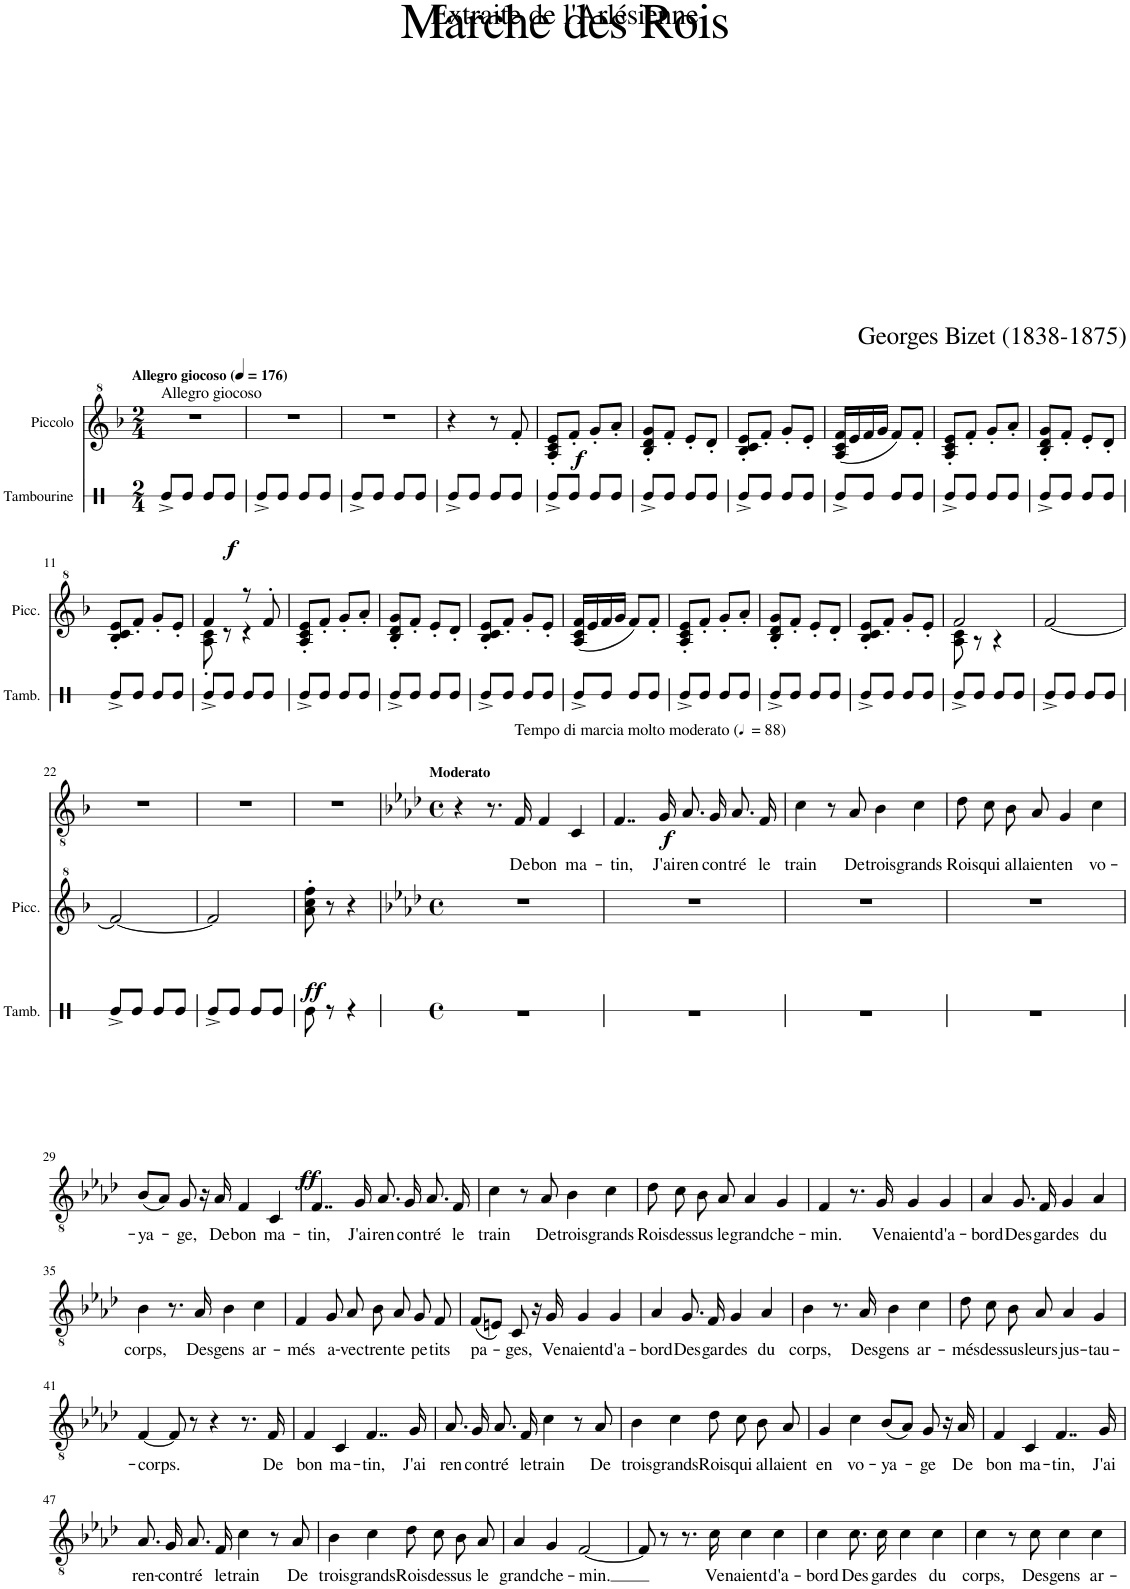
**kern	**dynam	**kern	**dynam	**kern	**text	**dynam
*part3	*part3	*part2	*part2	*part1	*part1	*part1
*staff3	*staff3	*staff2	*staff2	*staff1	*staff1	*staff1
*I"Tambourine	*	*I"Piccolo	*	*I"TENORS	*	*
*I'Tamb.	*	*I'Picc.	*	*	*	*
*stria1	*	*	*	*	*	*
*clefX	*	*clefG^2	*	*clefGv2	*	*
*	*	*Trd-7c-12	*	*	*	*
*k[]	*	*k[b-]	*	*k[b-]	*	*
*M2/4	*	*M2/4	*	*M2/4	*	*
*MM176	*	*MM176	*	*MM176	*	*
=1	=1	=1	=1	=1	=1	=1
!	!	!	!	!LO:TX:a:B:t=Allegro giocoso	!	!
!	!	!LO:TX:a:t=Allegro giocoso	!	!	!	!
!	!LO:DY:b	!	!	!	!	!
8Re^/L	f	2r	.	2r	.	.
8Re/J	.	.	.	.	.	.
8Re/L	.	.	.	.	.	.
8Re/J	.	.	.	.	.	.
=2	=2	=2	=2	=2	=2	=2
8Re^/L	.	2r	.	2r	.	.
8Re/J	.	.	.	.	.	.
8Re/L	.	.	.	.	.	.
8Re/J	.	.	.	.	.	.
=3	=3	=3	=3	=3	=3	=3
8Re^/L	.	2r	.	2r	.	.
8Re/J	.	.	.	.	.	.
8Re/L	.	.	.	.	.	.
8Re/J	.	.	.	.	.	.
=4	=4	=4	=4	=4	=4	=4
8Re^/L	.	4r	.	2r	.	.
8Re/J	.	.	.	.	.	.
8Re/L	.	8r	.	.	.	.
!	!	!	!LO:DY:b	!	!	!
8Re/J	.	8ff'/	f	.	.	.
=5	=5	=5	=5	=5	=5	=5
8Re^/L	.	8a/' 8cc/' 8ee/'L	.	2r	.	.
8Re/J	.	8ff'/J	.	.	.	.
8Re/L	.	8gg'/L	.	.	.	.
8Re/J	.	8aa'/J	.	.	.	.
=6	=6	=6	=6	=6	=6	=6
8Re^/L	.	8b-/' 8dd/' 8gg/'L	.	2r	.	.
8Re/J	.	8ff'/J	.	.	.	.
8Re/L	.	8ee'/L	.	.	.	.
8Re/J	.	8dd'/J	.	.	.	.
=7	=7	=7	=7	=7	=7	=7
8Re^/L	.	8b-/' 8cc/' 8ee/'L	.	2r	.	.
8Re/J	.	8ff'/J	.	.	.	.
8Re/L	.	8gg'/L	.	.	.	.
8Re/J	.	8ee'/J	.	.	.	.
=8	=8	=8	=8	=8	=8	=8
8Re^/L	.	(16a/ 16cc/ 16ff/LL	.	2r	.	.
.	.	16ee/	.	.	.	.
8Re/J	.	16ff/	.	.	.	.
.	.	16gg/JJ	.	.	.	.
8Re/L	.	8ff/L)	.	.	.	.
8Re/J	.	8ff'/J	.	.	.	.
=9	=9	=9	=9	=9	=9	=9
8Re^/L	.	8a/' 8cc/' 8ee/'L	.	2r	.	.
8Re/J	.	8ff'/J	.	.	.	.
8Re/L	.	8gg'/L	.	.	.	.
8Re/J	.	8aa'/J	.	.	.	.
=10	=10	=10	=10	=10	=10	=10
8Re^/L	.	8b-/' 8dd/' 8gg/'L	.	2r	.	.
8Re/J	.	8ff'/J	.	.	.	.
8Re/L	.	8ee'/L	.	.	.	.
8Re/J	.	8dd'/J	.	.	.	.
!!LO:LB:g=z
=11	=11	=11	=11	=11	=11	=11
8Re^/L	.	8b-/' 8cc/' 8ee/'L	.	2r	.	.
8Re/J	.	8ff'/J	.	.	.	.
8Re/L	.	8gg'/L	.	.	.	.
8Re/J	.	8ee'/J	.	.	.	.
=12	=12	=12	=12	=12	=12	=12
*	*	*^	*	*	*	*
8Re^/L	.	4ff/	8a\' 8cc\'	.	2r	.	.
8Re/J	.	.	8r	.	.	.	.
8Re/L	.	8r	4r	.	.	.	.
8Re/J	.	8ff'/	.	.	.	.	.
*	*	*v	*v	*	*	*	*
=13	=13	=13	=13	=13	=13	=13
8Re^/L	.	8a/' 8cc/' 8ee/'L	.	2r	.	.
8Re/J	.	8ff'/J	.	.	.	.
8Re/L	.	8gg'/L	.	.	.	.
8Re/J	.	8aa'/J	.	.	.	.
=14	=14	=14	=14	=14	=14	=14
8Re^/L	.	8b-/' 8dd/' 8gg/'L	.	2r	.	.
8Re/J	.	8ff'/J	.	.	.	.
8Re/L	.	8ee'/L	.	.	.	.
8Re/J	.	8dd'/J	.	.	.	.
=15	=15	=15	=15	=15	=15	=15
8Re^/L	.	8b-/' 8cc/' 8ee/'L	.	2r	.	.
8Re/J	.	8ff'/J	.	.	.	.
8Re/L	.	8gg'/L	.	.	.	.
8Re/J	.	8ee'/J	.	.	.	.
=16	=16	=16	=16	=16	=16	=16
8Re^/L	.	(16a/ 16cc/ 16ff/LL	.	2r	.	.
.	.	16ee/	.	.	.	.
8Re/J	.	16ff/	.	.	.	.
.	.	16gg/JJ	.	.	.	.
8Re/L	.	8ff/L)	.	.	.	.
8Re/J	.	8ff'/J	.	.	.	.
=17	=17	=17	=17	=17	=17	=17
8Re^/L	.	8a/' 8cc/' 8ee/'L	.	2r	.	.
8Re/J	.	8ff'/J	.	.	.	.
8Re/L	.	8gg'/L	.	.	.	.
8Re/J	.	8aa'/J	.	.	.	.
=18	=18	=18	=18	=18	=18	=18
8Re^/L	.	8b-/' 8dd/' 8gg/'L	.	2r	.	.
8Re/J	.	8ff'/J	.	.	.	.
8Re/L	.	8ee'/L	.	.	.	.
8Re/J	.	8dd'/J	.	.	.	.
=19	=19	=19	=19	=19	=19	=19
8Re^/L	.	8b-/' 8cc/' 8ee/'L	.	2r	.	.
8Re/J	.	8ff'/J	.	.	.	.
8Re/L	.	8gg'/L	.	.	.	.
8Re/J	.	8ee'/J	.	.	.	.
=20	=20	=20	=20	=20	=20	=20
*	*	*^	*	*	*	*
8Re^/L	.	2ff/	8a\ 8cc\	.	2r	.	.
8Re/J	.	.	8r	.	.	.	.
8Re/L	.	.	4r	.	.	.	.
8Re/J	.	.	.	.	.	.	.
*	*	*v	*v	*	*	*	*
=21	=21	=21	=21	=21	=21	=21
8Re^/L	.	[2ff/	.	2r	.	.
8Re/J	.	.	.	.	.	.
8Re/L	.	.	.	.	.	.
8Re/J	.	.	.	.	.	.
!!LO:LB:g=z
=22	=22	=22	=22	=22	=22	=22
8Re^/L	.	2ff/_	.	2r	.	.
8Re/J	.	.	.	.	.	.
8Re/L	.	.	.	.	.	.
8Re/J	.	.	.	.	.	.
=23	=23	=23	=23	=23	=23	=23
8Re^/L	.	2ff/]	.	2r	.	.
8Re/J	.	.	.	.	.	.
8Re/L	.	.	.	.	.	.
8Re/J	.	.	.	.	.	.
=24	=24	=24	=24	=24	=24	=24
!	!LO:DY:b	!	!LO:DY:b	!	!	!
8Re\	ff	8aa\' 8ccc\' 8fff\'	ff	2r	.	.
8r	.	8r	.	.	.	.
4r	.	4r	.	.	.	.
=25	=25	=25	=25	=25	=25	=25
*	*	*k[b-e-a-d-]	*	*k[b-e-a-d-]	*	*
*M4/4	*	*M4/4	*	*M4/4	*	*
*met(c)	*	*met(c)	*	*met(c)	*	*
!	!	!	!	!LO:TX:a:B:t=Moderato	!	!
1r	.	1r	.	4r	.	.
.	.	.	.	8.r	.	.
*	*	*	*	*MM88	*	*
!	!	!	!	!LO:TX:a:t=Tempo di marcia molto moderato	!	!
!	!	!	!	!	!LO:LY:b	!LO:DY:b
.	.	.	.	16F/	De	f
!	!	!	!	!	!LO:LY:b	!
.	.	.	.	4F/	bon	.
!	!	!	!	!	!LO:LY:b	!
.	.	.	.	4C/	ma-	.
=26	=26	=26	=26	=26	=26	=26
!	!	!	!	!	!LO:LY:b	!
1r	.	1r	.	4..F/	-tin,	.
!	!	!	!	!	!LO:LY:b	!
.	.	.	.	16G/	J'ai	.
!	!	!	!	!	!LO:LY:b	!
.	.	.	.	8.A-/	ren-	.
!	!	!	!	!	!LO:LY:b	!
.	.	.	.	16G/	-con-	.
!	!	!	!	!	!LO:LY:b	!
.	.	.	.	8.A-/	-tré	.
!	!	!	!	!	!LO:LY:b	!
.	.	.	.	16F/	le	.
=27	=27	=27	=27	=27	=27	=27
!	!	!	!	!	!LO:LY:b	!
1r	.	1r	.	4c\	train	.
.	.	.	.	8r	.	.
!	!	!	!	!	!LO:LY:b	!
.	.	.	.	8A-/	De	.
!	!	!	!	!	!LO:LY:b	!
.	.	.	.	4B-\	trois	.
!	!	!	!	!	!LO:LY:b	!
.	.	.	.	4c\	grands	.
=28	=28	=28	=28	=28	=28	=28
!	!	!	!	!	!LO:LY:b	!
1r	.	1r	.	8d-\	Rois	.
!	!	!	!	!	!LO:LY:b	!
.	.	.	.	8c\	qui	.
!	!	!	!	!	!LO:LY:b	!
.	.	.	.	8B-\	al-	.
!	!	!	!	!	!LO:LY:b	!
.	.	.	.	8A-/	-laient	.
!	!	!	!	!	!LO:LY:b	!
.	.	.	.	4G/	en	.
!	!	!	!	!	!LO:LY:b	!
.	.	.	.	4c\	vo-	.
!!LO:LB:g=z
=29	=29	=29	=29	=29	=29	=29
!	!	!	!	!	!LO:LY:b	!
1r	.	1r	.	(8B-/L	-ya-	.
.	.	.	.	8A-/J)	.	.
!	!	!	!	!	!LO:LY:b	!
.	.	.	.	8G/	-ge,	.
.	.	.	.	16r	.	.
!	!	!	!	!	!LO:LY:b	!
.	.	.	.	16A-/	De	.
!	!	!	!	!	!LO:LY:b	!
.	.	.	.	4F/	bon	.
!	!	!	!	!	!LO:LY:b	!
.	.	.	.	4C/	ma-	.
=30	=30	=30	=30	=30	=30	=30
!	!	!	!	!	!LO:LY:b	!
1r	.	1r	.	4..F/	-tin,	.
!	!	!	!	!	!LO:LY:b	!
.	.	.	.	16G/	J'ai	.
!	!	!	!	!	!LO:LY:b	!
.	.	.	.	8.A-/	ren-	.
!	!	!	!	!	!LO:LY:b	!
.	.	.	.	16G/	-con-	.
!	!	!	!	!	!LO:LY:b	!
.	.	.	.	8.A-/	-tré	.
!	!	!	!	!	!LO:LY:b	!
.	.	.	.	16F/	le	.
=31	=31	=31	=31	=31	=31	=31
!	!	!	!	!	!LO:LY:b	!
1r	.	1r	.	4c\	train	.
.	.	.	.	8r	.	.
!	!	!	!	!	!LO:LY:b	!
.	.	.	.	8A-/	De	.
!	!	!	!	!	!LO:LY:b	!
.	.	.	.	4B-\	trois	.
!	!	!	!	!	!LO:LY:b	!
.	.	.	.	4c\	grands	.
=32	=32	=32	=32	=32	=32	=32
!	!	!	!	!	!LO:LY:b	!
1r	.	1r	.	8d-\	Rois	.
!	!	!	!	!	!LO:LY:b	!
.	.	.	.	8c\	des-	.
!	!	!	!	!	!LO:LY:b	!
.	.	.	.	8B-\	-sus	.
!	!	!	!	!	!LO:LY:b	!
.	.	.	.	8A-/	le	.
!	!	!	!	!	!LO:LY:b	!
.	.	.	.	4A-/	grand	.
!	!	!	!	!	!LO:LY:b	!
.	.	.	.	4G/	che-	.
=33	=33	=33	=33	=33	=33	=33
!	!	!	!	!	!LO:LY:b	!
1r	.	1r	.	4F/	-min.	.
.	.	.	.	8.r	.	.
!	!	!	!	!	!LO:LY:b	!
.	.	.	.	16G/	Ve-	.
!	!	!	!	!	!LO:LY:b	!
.	.	.	.	4G/	-naient	.
!	!	!	!	!	!LO:LY:b	!
.	.	.	.	4G/	d'a-	.
=34	=34	=34	=34	=34	=34	=34
!	!	!	!	!	!LO:LY:b	!
1r	.	1r	.	4A-/	-bord	.
!	!	!	!	!	!LO:LY:b	!
.	.	.	.	8.G/	Des	.
!	!	!	!	!	!LO:LY:b	!
.	.	.	.	16F/	gar-	.
!	!	!	!	!	!LO:LY:b	!
.	.	.	.	4G/	-des	.
!	!	!	!	!	!LO:LY:b	!
.	.	.	.	4A-/	du	.
!!LO:LB:g=z
=35	=35	=35	=35	=35	=35	=35
!	!	!	!	!	!LO:LY:b	!
1r	.	1r	.	4B-\	corps,	.
.	.	.	.	8.r	.	.
!	!	!	!	!	!LO:LY:b	!
.	.	.	.	16A-/	Des	.
!	!	!	!	!	!LO:LY:b	!
.	.	.	.	4B-\	gens	.
!	!	!	!	!	!LO:LY:b	!
.	.	.	.	4c\	ar-	.
=36	=36	=36	=36	=36	=36	=36
!	!	!	!	!	!LO:LY:b	!
1r	.	1r	.	4F/	-més	.
!	!	!	!	!	!LO:LY:b	!
.	.	.	.	8G/	a-	.
!	!	!	!	!	!LO:LY:b	!
.	.	.	.	8A-/	-vec	.
!	!	!	!	!	!LO:LY:b	!
.	.	.	.	8B-\	tren-	.
!	!	!	!	!	!LO:LY:b	!
.	.	.	.	8A-/	-te	.
!	!	!	!	!	!LO:LY:b	!
.	.	.	.	8G/	pe-	.
!	!	!	!	!	!LO:LY:b	!
.	.	.	.	8F/	-tits	.
=37	=37	=37	=37	=37	=37	=37
!	!	!	!	!	!LO:LY:b	!
1r	.	1r	.	(8F/L	pa-	.
.	.	.	.	8En/J)	.	.
!	!	!	!	!	!LO:LY:b	!
.	.	.	.	8C/	-ges,	.
.	.	.	.	16r	.	.
!	!	!	!	!	!LO:LY:b	!
.	.	.	.	16G/	Ve-	.
!	!	!	!	!	!LO:LY:b	!
.	.	.	.	4G/	-naient	.
!	!	!	!	!	!LO:LY:b	!
.	.	.	.	4G/	d'a-	.
=38	=38	=38	=38	=38	=38	=38
!	!	!	!	!	!LO:LY:b	!
1r	.	1r	.	4A-/	-bord	.
!	!	!	!	!	!LO:LY:b	!
.	.	.	.	8.G/	Des	.
!	!	!	!	!	!LO:LY:b	!
.	.	.	.	16F/	gar-	.
!	!	!	!	!	!LO:LY:b	!
.	.	.	.	4G/	-des	.
!	!	!	!	!	!LO:LY:b	!
.	.	.	.	4A-/	du	.
=39	=39	=39	=39	=39	=39	=39
!	!	!	!	!	!LO:LY:b	!
1r	.	1r	.	4B-\	corps,	.
.	.	.	.	8.r	.	.
!	!	!	!	!	!LO:LY:b	!
.	.	.	.	16A-/	Des	.
!	!	!	!	!	!LO:LY:b	!
.	.	.	.	4B-\	gens	.
!	!	!	!	!	!LO:LY:b	!
.	.	.	.	4c\	ar-	.
=40	=40	=40	=40	=40	=40	=40
!	!	!	!	!	!LO:LY:b	!
1r	.	1r	.	8d-\	-més	.
!	!	!	!	!	!LO:LY:b	!
.	.	.	.	8c\	des-	.
!	!	!	!	!	!LO:LY:b	!
.	.	.	.	8B-\	-sus	.
!	!	!	!	!	!LO:LY:b	!
.	.	.	.	8A-/	leurs	.
!	!	!	!	!	!LO:LY:b	!
.	.	.	.	4A-/	jus-	.
!	!	!	!	!	!LO:LY:b	!
.	.	.	.	4G/	-tau-	.
!!LO:LB:g=z
=41	=41	=41	=41	=41	=41	=41
!	!	!	!	!	!LO:LY:b	!
1r	.	1r	.	[4F/	-corps.	.
.	.	.	.	8F/]	.	.
.	.	.	.	8r	.	.
.	.	.	.	4r	.	.
.	.	.	.	8.r	.	.
!	!	!	!	!	!LO:LY:b	!
.	.	.	.	16F/	De	.
=42	=42	=42	=42	=42	=42	=42
!	!	!	!	!	!LO:LY:b	!
1r	.	1r	.	4F/	bon	.
!	!	!	!	!	!LO:LY:b	!
.	.	.	.	4C/	ma-	.
!	!	!	!	!	!LO:LY:b	!
.	.	.	.	4..F/	-tin,	.
!	!	!	!	!	!LO:LY:b	!
.	.	.	.	16G/	J'ai	.
=43	=43	=43	=43	=43	=43	=43
!	!	!	!	!	!LO:LY:b	!
1r	.	1r	.	8.A-/	ren-	.
!	!	!	!	!	!LO:LY:b	!
.	.	.	.	16G/	-con-	.
!	!	!	!	!	!LO:LY:b	!
.	.	.	.	8.A-/	-tré	.
!	!	!	!	!	!LO:LY:b	!
.	.	.	.	16F/	le	.
!	!	!	!	!	!LO:LY:b	!
.	.	.	.	4c\	train	.
.	.	.	.	8r	.	.
!	!	!	!	!	!LO:LY:b	!
.	.	.	.	8A-/	De	.
=44	=44	=44	=44	=44	=44	=44
!	!	!	!	!	!LO:LY:b	!
1r	.	1r	.	4B-\	trois	.
!	!	!	!	!	!LO:LY:b	!
.	.	.	.	4c\	grands	.
!	!	!	!	!	!LO:LY:b	!
.	.	.	.	8d-\	Rois	.
!	!	!	!	!	!LO:LY:b	!
.	.	.	.	8c\	qui	.
!	!	!	!	!	!LO:LY:b	!
.	.	.	.	8B-\	al-	.
!	!	!	!	!	!LO:LY:b	!
.	.	.	.	8A-/	-laient	.
=45	=45	=45	=45	=45	=45	=45
!	!	!	!	!	!LO:LY:b	!
1r	.	1r	.	4G/	en	.
!	!	!	!	!	!LO:LY:b	!
.	.	.	.	4c\	vo-	.
!	!	!	!	!	!LO:LY:b	!
.	.	.	.	(8B-/L	-ya-	.
.	.	.	.	8A-/J)	.	.
!	!	!	!	!	!LO:LY:b	!
.	.	.	.	8G/	-ge	.
.	.	.	.	16r	.	.
!	!	!	!	!	!LO:LY:b	!
.	.	.	.	16A-/	De	.
=46	=46	=46	=46	=46	=46	=46
!	!	!	!	!	!LO:LY:b	!
1r	.	1r	.	4F/	bon	.
!	!	!	!	!	!LO:LY:b	!
.	.	.	.	4C/	ma-	.
!	!	!	!	!	!LO:LY:b	!
.	.	.	.	4..F/	-tin,	.
!	!	!	!	!	!LO:LY:b	!
.	.	.	.	16G/	J'ai	.
!!LO:LB:g=z
=47	=47	=47	=47	=47	=47	=47
!	!	!	!	!	!LO:LY:b	!
1r	.	1r	.	8.A-/	ren-	.
!	!	!	!	!	!LO:LY:b	!
.	.	.	.	16G/	-con-	.
!	!	!	!	!	!LO:LY:b	!
.	.	.	.	8.A-/	-tré	.
!	!	!	!	!	!LO:LY:b	!
.	.	.	.	16F/	le	.
!	!	!	!	!	!LO:LY:b	!
.	.	.	.	4c\	train	.
.	.	.	.	8r	.	.
!	!	!	!	!	!LO:LY:b	!
.	.	.	.	8A-/	De	.
=48	=48	=48	=48	=48	=48	=48
!	!	!	!	!	!LO:LY:b	!
1r	.	1r	.	4B-\	trois	.
!	!	!	!	!	!LO:LY:b	!
.	.	.	.	4c\	grands	.
!	!	!	!	!	!LO:LY:b	!
.	.	.	.	8d-\	Rois	.
!	!	!	!	!	!LO:LY:b	!
.	.	.	.	8c\	des-	.
!	!	!	!	!	!LO:LY:b	!
.	.	.	.	8B-\	-sus	.
!	!	!	!	!	!LO:LY:b	!
.	.	.	.	8A-/	le	.
=49	=49	=49	=49	=49	=49	=49
!	!	!	!	!	!LO:LY:b	!
1r	.	1r	.	4A-/	grand	.
!	!	!	!	!	!LO:LY:b	!
.	.	.	.	4G/	che-	.
!	!	!	!	!	!LO:LY:b	!
.	.	.	.	[2F/	-min.	.
=50	=50	=50	=50	=50	=50	=50
1r	.	1r	.	8F/]	.	.
.	.	.	.	8r	.	.
.	.	.	.	8.r	.	.
!	!	!	!	!	!LO:LY:b	!
.	.	.	.	16c\	Ve-	.
!	!	!	!	!	!LO:LY:b	!
.	.	.	.	4c\	-naient	.
!	!	!	!	!	!LO:LY:b	!
.	.	.	.	4c\	d'a-	.
=51	=51	=51	=51	=51	=51	=51
!	!	!	!	!	!LO:LY:b	!
1r	.	1r	.	4c\	-bord	.
!	!	!	!	!	!LO:LY:b	!
.	.	.	.	8.c\	Des	.
!	!	!	!	!	!LO:LY:b	!
.	.	.	.	16c\	gar-	.
!	!	!	!	!	!LO:LY:b	!
.	.	.	.	4c\	-des	.
!	!	!	!	!	!LO:LY:b	!
.	.	.	.	4c\	du	.
=52	=52	=52	=52	=52	=52	=52
!	!	!	!	!	!LO:LY:b	!
1r	.	1r	.	4c\	corps,	.
.	.	.	.	8r	.	.
!	!	!	!	!	!LO:LY:b	!
.	.	.	.	8c\	Des	.
!	!	!	!	!	!LO:LY:b	!
.	.	.	.	4c\	gens	.
!	!	!	!	!	!LO:LY:b	!
.	.	.	.	4c\	ar-	.
=	=	=	=	=	=	=
*-	*-	*-	*-	*-	*-	*-
